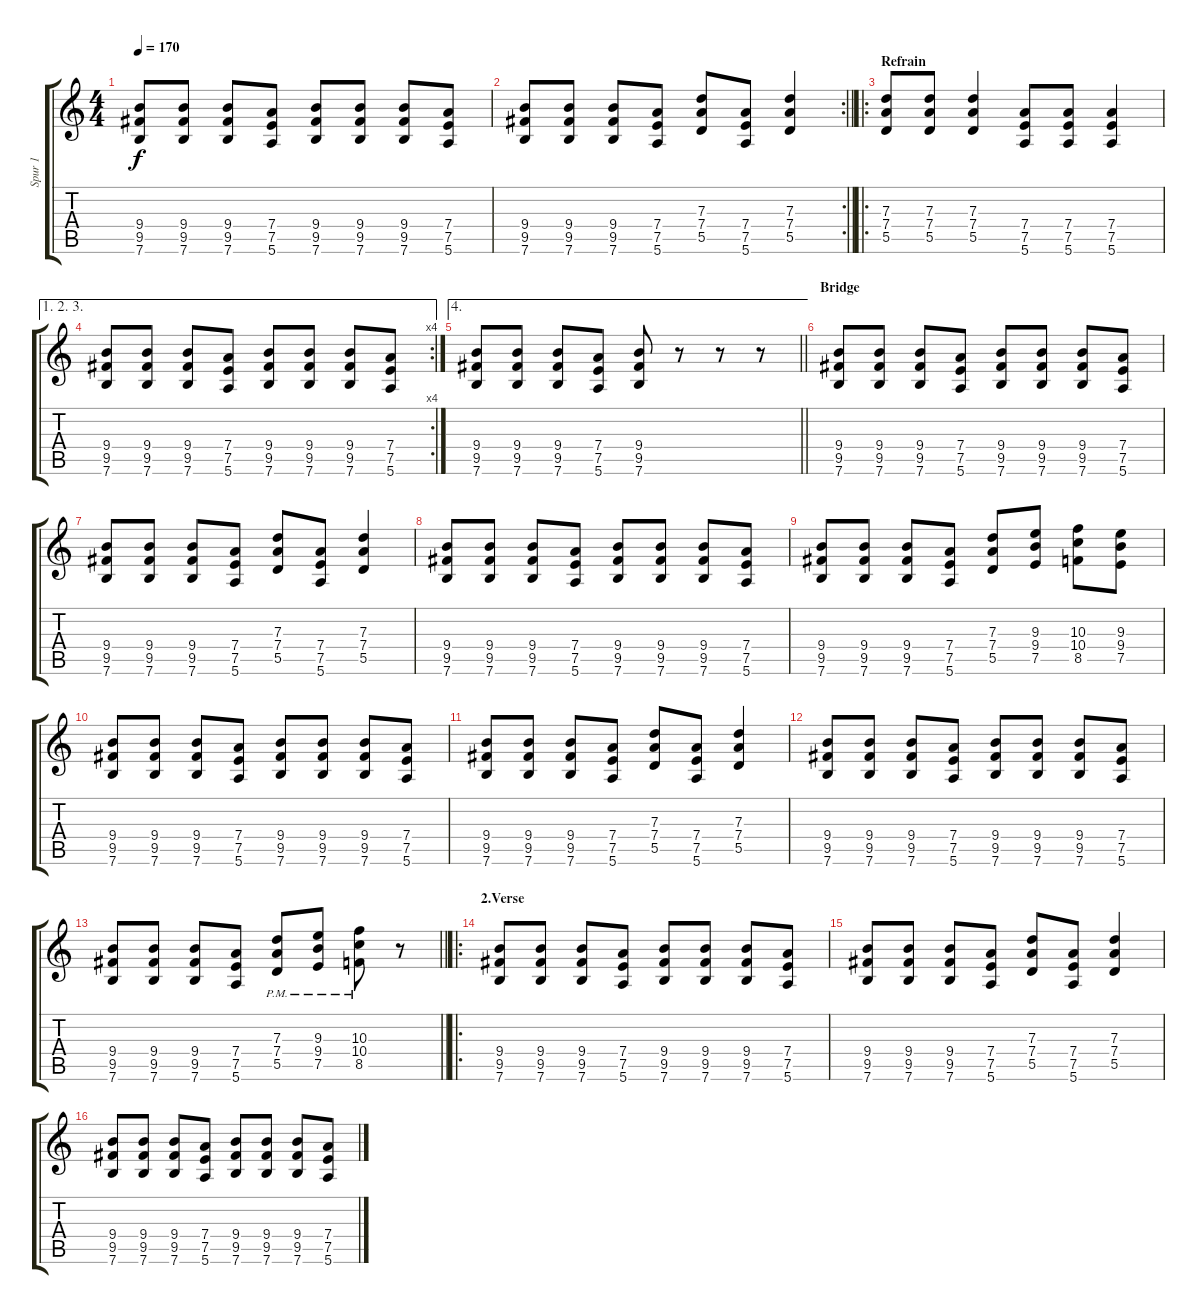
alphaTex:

\track ("Spur 1" "Spur 1") {instrument distortionguitar}
\staff {score tabs}
\tuning (E4 B3 G3 D3 A2 E2) {hide}
\ts (4 4)
\tempo 170
\clef g2
\ks c
(9.4 9.5 7.6).8{dy f} (9.4 9.5 7.6).8 (9.4 9.5 7.6).8 (7.4 7.5 5.6).8 (9.4 9.5 7.6).8 (9.4 9.5 7.6).8 (9.4 9.5 7.6).8 (7.4 7.5 5.6).8 |
\rc 2
\barLineRight lightlight
(9.4 9.5 7.6).8 (9.4 9.5 7.6).8 (9.4 9.5 7.6).8 (7.4 7.5 5.6).8 (7.3 7.4 5.5).8 (7.4 7.5 5.6).8 (7.3 7.4 5.5).4 |
\ro
\section ("" "Refrain")
(7.3 7.4 5.5).8 (7.3 7.4 5.5).8 (7.3 7.4 5.5).4 (7.4 7.5 5.6).8 (7.4 7.5 5.6).8 (7.4 7.5 5.6).4 |
\ae (1 2 3)
\rc 4
(9.4 9.5 7.6).8 (9.4 9.5 7.6).8 (9.4 9.5 7.6).8 (7.4 7.5 5.6).8 (9.4 9.5 7.6).8 (9.4 9.5 7.6).8 (9.4 9.5 7.6).8 (7.4 7.5 5.6).8 |
\ae 4
\barLineRight lightlight
(9.4 9.5 7.6).8 (9.4 9.5 7.6).8 (9.4 9.5 7.6).8 (7.4 7.5 5.6).8 (9.4 9.5 7.6).8 r.8 r.8 r.8 |
\section ("" "Bridge")
(9.4 9.5 7.6).8 (9.4 9.5 7.6).8 (9.4 9.5 7.6).8 (7.4 7.5 5.6).8 (9.4 9.5 7.6).8 (9.4 9.5 7.6).8 (9.4 9.5 7.6).8 (7.4 7.5 5.6).8 |
(9.4 9.5 7.6).8 (9.4 9.5 7.6).8 (9.4 9.5 7.6).8 (7.4 7.5 5.6).8 (7.3 7.4 5.5).8 (7.4 7.5 5.6).8 (7.3 7.4 5.5).4 |
(9.4 9.5 7.6).8 (9.4 9.5 7.6).8 (9.4 9.5 7.6).8 (7.4 7.5 5.6).8 (9.4 9.5 7.6).8 (9.4 9.5 7.6).8 (9.4 9.5 7.6).8 (7.4 7.5 5.6).8 |
(9.4 9.5 7.6).8 (9.4 9.5 7.6).8 (9.4 9.5 7.6).8 (7.4 7.5 5.6).8 (7.3 7.4 5.5).8 (9.3 9.4 7.5).8 (10.3 10.4 8.5).8 (9.3 9.4 7.5).8 |
(9.4 9.5 7.6).8 (9.4 9.5 7.6).8 (9.4 9.5 7.6).8 (7.4 7.5 5.6).8 (9.4 9.5 7.6).8 (9.4 9.5 7.6).8 (9.4 9.5 7.6).8 (7.4 7.5 5.6).8 |
(9.4 9.5 7.6).8 (9.4 9.5 7.6).8 (9.4 9.5 7.6).8 (7.4 7.5 5.6).8 (7.3 7.4 5.5).8 (7.4 7.5 5.6).8 (7.3 7.4 5.5).4 |
(9.4 9.5 7.6).8 (9.4 9.5 7.6).8 (9.4 9.5 7.6).8 (7.4 7.5 5.6).8 (9.4 9.5 7.6).8 (9.4 9.5 7.6).8 (9.4 9.5 7.6).8 (7.4 7.5 5.6).8 |
\barLineRight lightlight
(9.4 9.5 7.6).8 (9.4 9.5 7.6).8 (9.4 9.5 7.6).8 (7.4 7.5 5.6).8 (7.3 7.4 5.5{pm}).8 (9.3 9.4 7.5{pm}).8 (10.3 10.4 8.5{pm}).8 r.8 |
\ro
\section ("" "2.Verse")
(9.4 9.5 7.6).8 (9.4 9.5 7.6).8 (9.4 9.5 7.6).8 (7.4 7.5 5.6).8 (9.4 9.5 7.6).8 (9.4 9.5 7.6).8 (9.4 9.5 7.6).8 (7.4 7.5 5.6).8 |
(9.4 9.5 7.6).8 (9.4 9.5 7.6).8 (9.4 9.5 7.6).8 (7.4 7.5 5.6).8 (7.3 7.4 5.5).8 (7.4 7.5 5.6).8 (7.3 7.4 5.5).4 |
(9.4 9.5 7.6).8 (9.4 9.5 7.6).8 (9.4 9.5 7.6).8 (7.4 7.5 5.6).8 (9.4 9.5 7.6).8 (9.4 9.5 7.6).8 (9.4 9.5 7.6).8 (7.4 7.5 5.6).8
